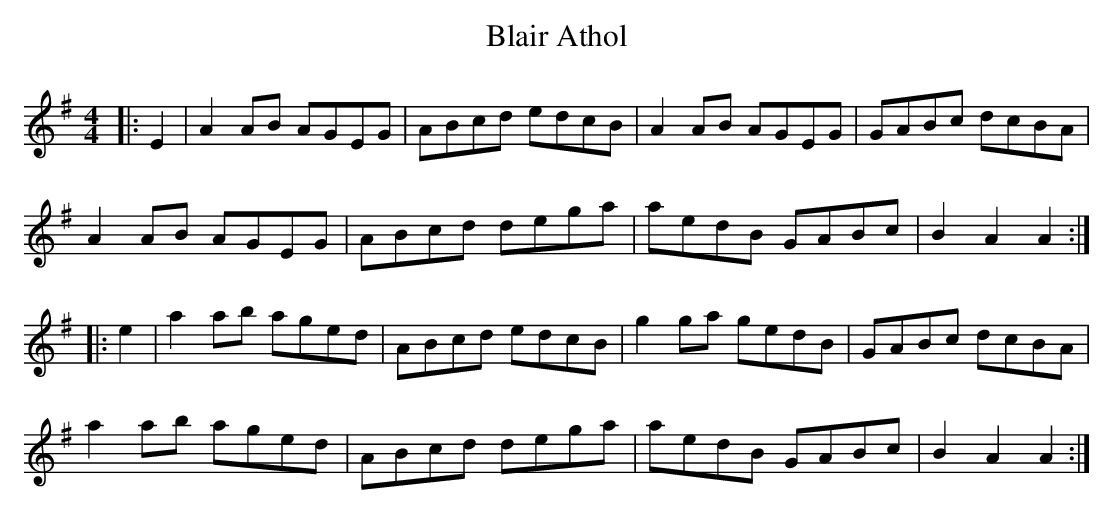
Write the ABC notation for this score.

X:1
T: Blair Athol
M: 4/4
L: 1/8
K: Ador
|:E2|A2 AB AGEG|ABcd edcB|A2 AB AGEG|GABc dcBA|
A2 AB AGEG|ABcd dega|aedB GABc|B2 A2 A2:|
|:e2|a2 ab aged|ABcd edcB|g2 ga gedB|GABc dcBA|
a2 ab aged|ABcd dega|aedB GABc|B2 A2 A2:|
